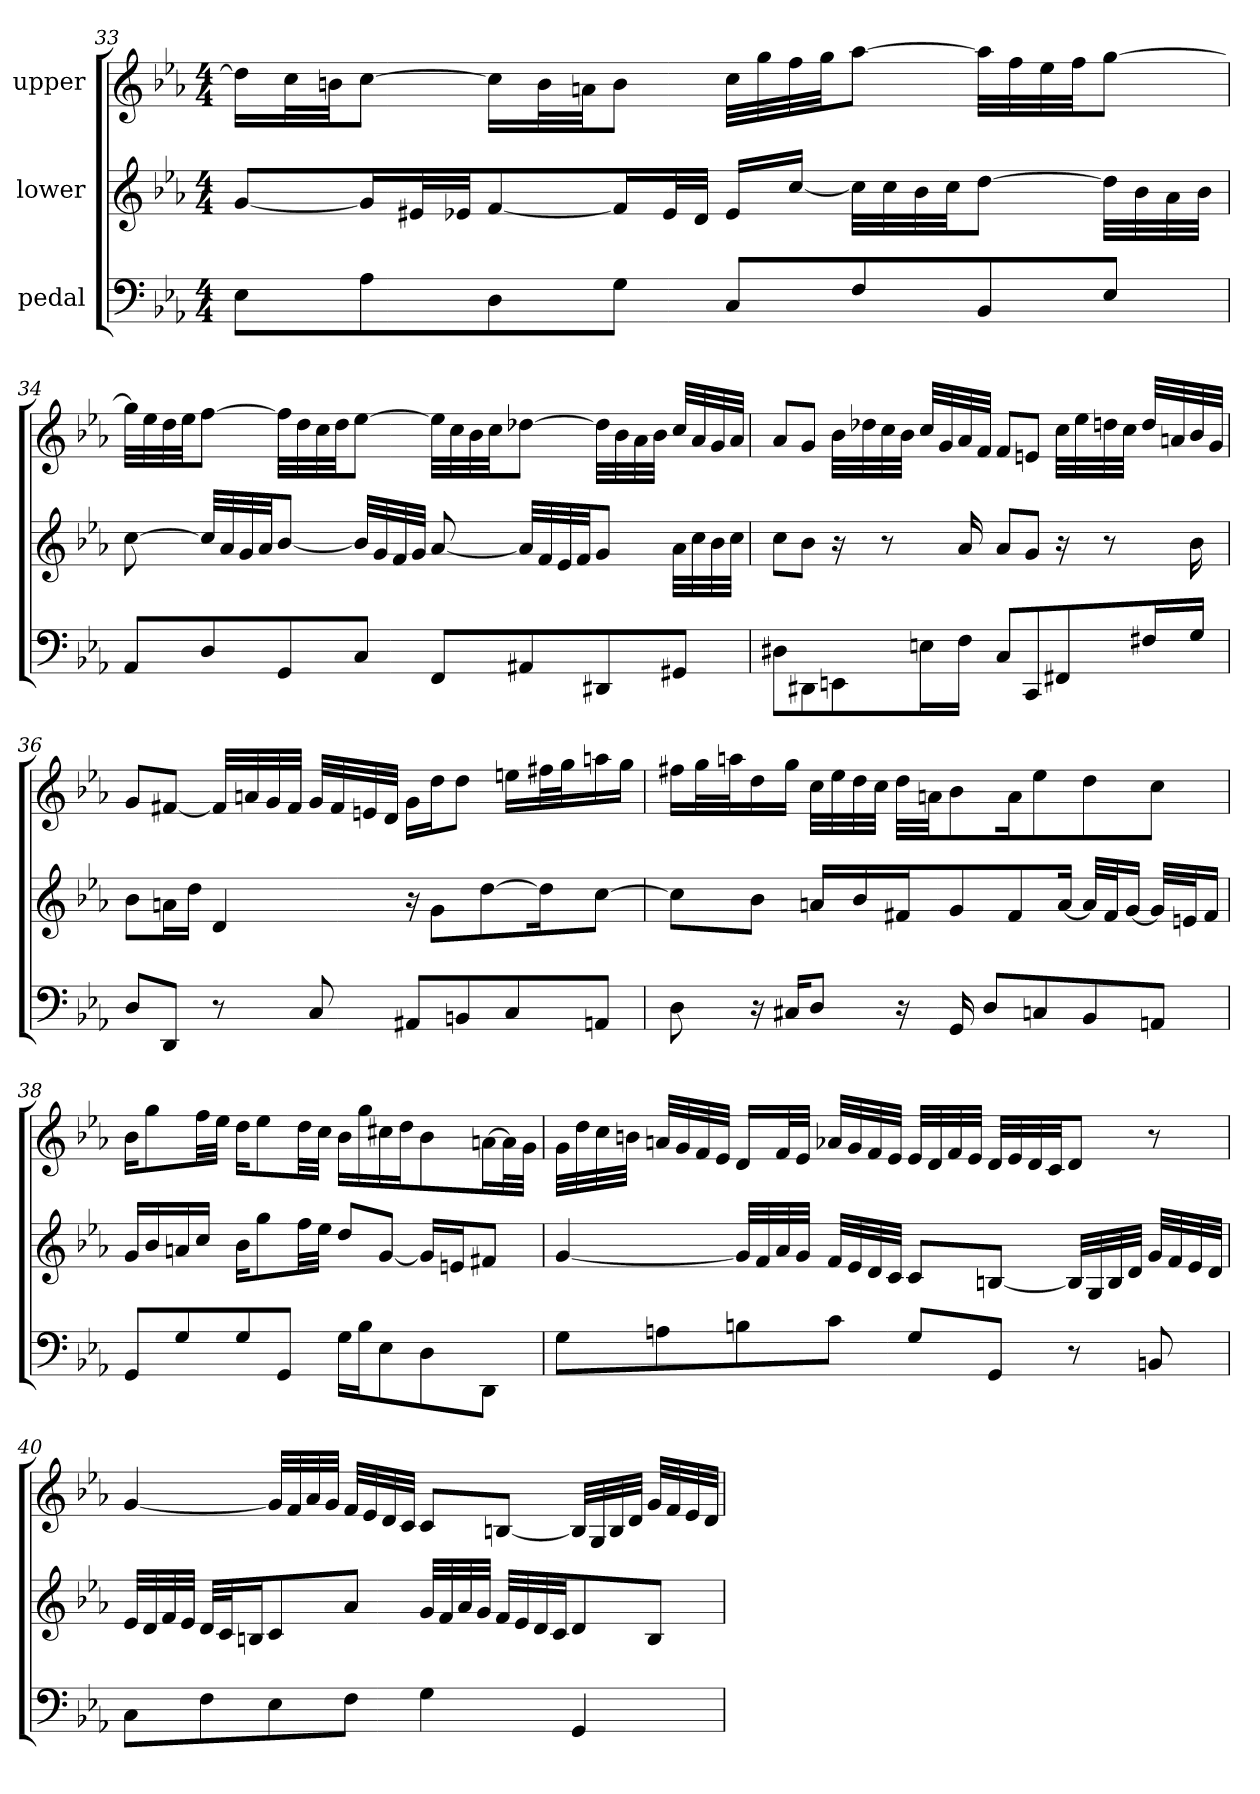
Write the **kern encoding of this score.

**kern	**kern	**kern
*part3	*part2	*part1
*staff3	*staff2	*staff1
*I"pedal	*I"lower	*I"upper
!!LO:PB:g=z
*clefF4	*clefG2	*clefG2
*k[b-e-a-]	*k[b-e-a-]	*k[b-e-a-]
*E-:	*E-:	*E-:
*M4/4	*M4/4	*M4/4
=33	=33	=33
8E-\L	[8g/L	16dd\LL]
.	.	32cc\L
.	.	32bn\JJ
8A-\	16g/L]	[8cc\J
.	32e#X/L	.
.	32e-X/JJ	.
8D\	[8f/	16cc\LL]
.	.	32b\L
.	.	32an\JJ
8G\J	16f/L]	8b\J
.	32e-/L	.
.	32d/JJJ	.
8C/L	16e-/LL	32cc\LLL
.	.	32gg\
.	[16cc/JJ	32ff\
.	.	32gg\JJ
8F/	32cc\LLL]	[8aa-\J
.	32cc\	.
.	32b-\	.
.	32cc\JJ	.
8BB-/	[8dd\J	32aa-\LLL]
.	.	32ff\
.	.	32ee-\
.	.	32ff\JJ
8E-/J	32dd\LLL]	[8gg\J
.	32b-\	.
.	32a-\	.
.	32b-\JJJ	.
!!LO:LB:g=z
=34	=34	=34
8AA-/L	[8cc\	32gg\LLL]
.	.	32ee-\
.	.	32dd\
.	.	32ee-\JJ
8D/	32cc/LLL]	[8ff\J
.	32a-/	.
.	32g/	.
.	32a-/JJ	.
8GG/	[8b-/J	32ff\LLL]
.	.	32dd\
.	.	32cc\
.	.	32dd\JJ
8C/J	32b-/LLL]	[8ee-\J
.	32g/	.
.	32f/	.
.	32g/JJJ	.
8FF/L	[8a-/	32ee-\LLL]
.	.	32cc\
.	.	32b-\
.	.	32cc\JJ
8AA#X/	32a-/LLL]	[8dd-X\J
.	32f/	.
.	32e-/	.
.	32f/JJ	.
8DD#X/	8g/J	32dd-\LLL]
.	.	32b-\
.	.	32a-\
.	.	32b-\JJJ
8GG#X/J	32a-\LLL	32cc/LLL
.	32cc\	32a-/
.	32b-\	32g/
.	32cc\JJJ	32a-/JJJ
!!LO:LB:g=z
=35	=35	=35
8D#X\L	8cc\L	8a-/L
8DD#X\	8b-\J	8g/J
8EEn\	16r	32b-\LLL
.	.	32dd-X\
.	8r	32cc\
.	.	32b-\JJJ
16En\L	.	32cc/LLL
.	.	32g/
16F\JJ	16a-/	32a-/
.	.	32f/JJJ
8C/L	8a-/L	8f/L
8CC/	8g/J	8en/J
8FF#X/	16r	32cc\LLL
.	.	32ee-\
.	8r	32ddn\
.	.	32cc\JJJ
16F#X/L	.	32dd/LLL
.	.	32an/
16G/JJ	16b-\	32b-/
.	.	32g/JJJ
!!LO:LB:g=z
=36	=36	=36
8D/L	8b-\L	8g/L
8DD/J	16an\L	[8f#X/J
.	16dd\JJ	.
8r	4d/	32f#/LLL]
.	.	32an/
.	.	32g/
.	.	32f#/JJJ
8C/	.	32g/LLL
.	.	32f#/
.	.	32en/
.	.	32d/JJJ
8AA#X/L	16r	16g\LL
.	8g\L	16dd\J
8BBn/	.	8dd\J
.	[8dd\	.
8C/	.	16een\LL
.	16dd\k]	32ff#X\L
.	.	32gg\J
8AAn/J	[8cc\J	16aan\
.	.	16gg\JJ
!!LO:PB:g=z
=37	=37	=37
8D\	8cc\L]	16ff#X\LL
.	.	32gg\L
.	.	32aan\J
16r	8b-\J	16dd\
16C#X/KL	.	16gg\JJ
8D/J	16an/LL	32cc\LLL
.	.	32ee-\
.	16b-/	32dd\
.	.	32cc\JJJ
16r	16f#X/J	32dd\LLL
.	.	32an\JJ
16GG/	8g/	8b-\
8D/L	.	.
.	8f#/	16a\k
8Cn/	.	8ee-\
.	[16a/Jk	.
8BB-/	32a/LLL]	8dd\
.	32f#/J	.
.	[16g/JJ	.
8AAn/J	32g/LLL]	8cc\J
.	32en/J	.
.	16f#/JJ	.
=38	=38	=38
8GG/L	16g/LL	16b-\KL
.	16b-/	8gg\
8G/	16an/	.
.	16cc/JJ	32ff\LL
.	.	32ee-\JJJ
8G/	16b-\KL	16dd\KL
.	8gg\	8ee-\
8GG/J	.	.
.	32ff\LL	32dd\LL
.	32ee-\JJJ	32cc\JJJ
16G\LL	8dd/L	16b-\LL
16B-\J	.	16gg\
8E-\	[8g/J	16cc#X\
.	.	16dd\J
8D\	16g/LL]	8b-\
.	16en/J	.
8DD\J	8f#X/J	[16an\L
.	.	32a\L]
.	.	32g\JJJ
!!LO:LB:g=z
=39	=39	=39
8G\L	[4g/	32g\LLL
.	.	32dd\
.	.	32cc\
.	.	32bn\JJJ
8An\	.	32an/LLL
.	.	32g/
.	.	32f/
.	.	32e-/JJJ
8Bn\	32g/LLL]	16d/LL
.	32f/	.
.	32a-/	32f/L
.	32g/JJJ	32e-/JJJ
8c\J	32f/LLL	32a-X/LLL
.	32e-/	32g/
.	32d/	32f/
.	32c/JJJ	32e-/JJJ
8G/L	8c/L	32e-/LLL
.	.	32d/
.	.	32f/
.	.	32e-/JJJ
8GG/J	[8Bn/J	32d/LLL
.	.	32e-/
.	.	32d/
.	.	32c/JJ
8r	32B/LLL]	8d/J
.	32G/	.
.	32B/	.
.	32d/JJJ	.
8BBn/	32g/LLL	8r
.	32f/	.
.	32e-/	.
.	32d/JJJ	.
!!LO:LB:g=z
=40	=40	=40
8C\L	32e-/LLL	[4g/
.	32d/	.
.	32f/	.
.	32e-/JJJ	.
8F\	32d/LLL	.
.	32c/J	.
.	16Bn/J	.
8E-\	8c/	32g/LLL]
.	.	32f/
.	.	32a-/
.	.	32g/JJJ
8F\J	8a-/J	32f/LLL
.	.	32e-/
.	.	32d/
.	.	32c/JJJ
4G\	32g/LLL	8c/L
.	32f/	.
.	32a-/	.
.	32g/JJJ	.
.	32f/LLL	[8Bn/J
.	32e-/	.
.	32d/	.
.	32c/JJ	.
4GG/	8d/	32B/LLL]
.	.	32G/
.	.	32B/
.	.	32d/JJJ
.	8B/J	32g/LLL
.	.	32f/
.	.	32e-/
.	.	32d/JJJ
=	=	=
*-	*-	*-
